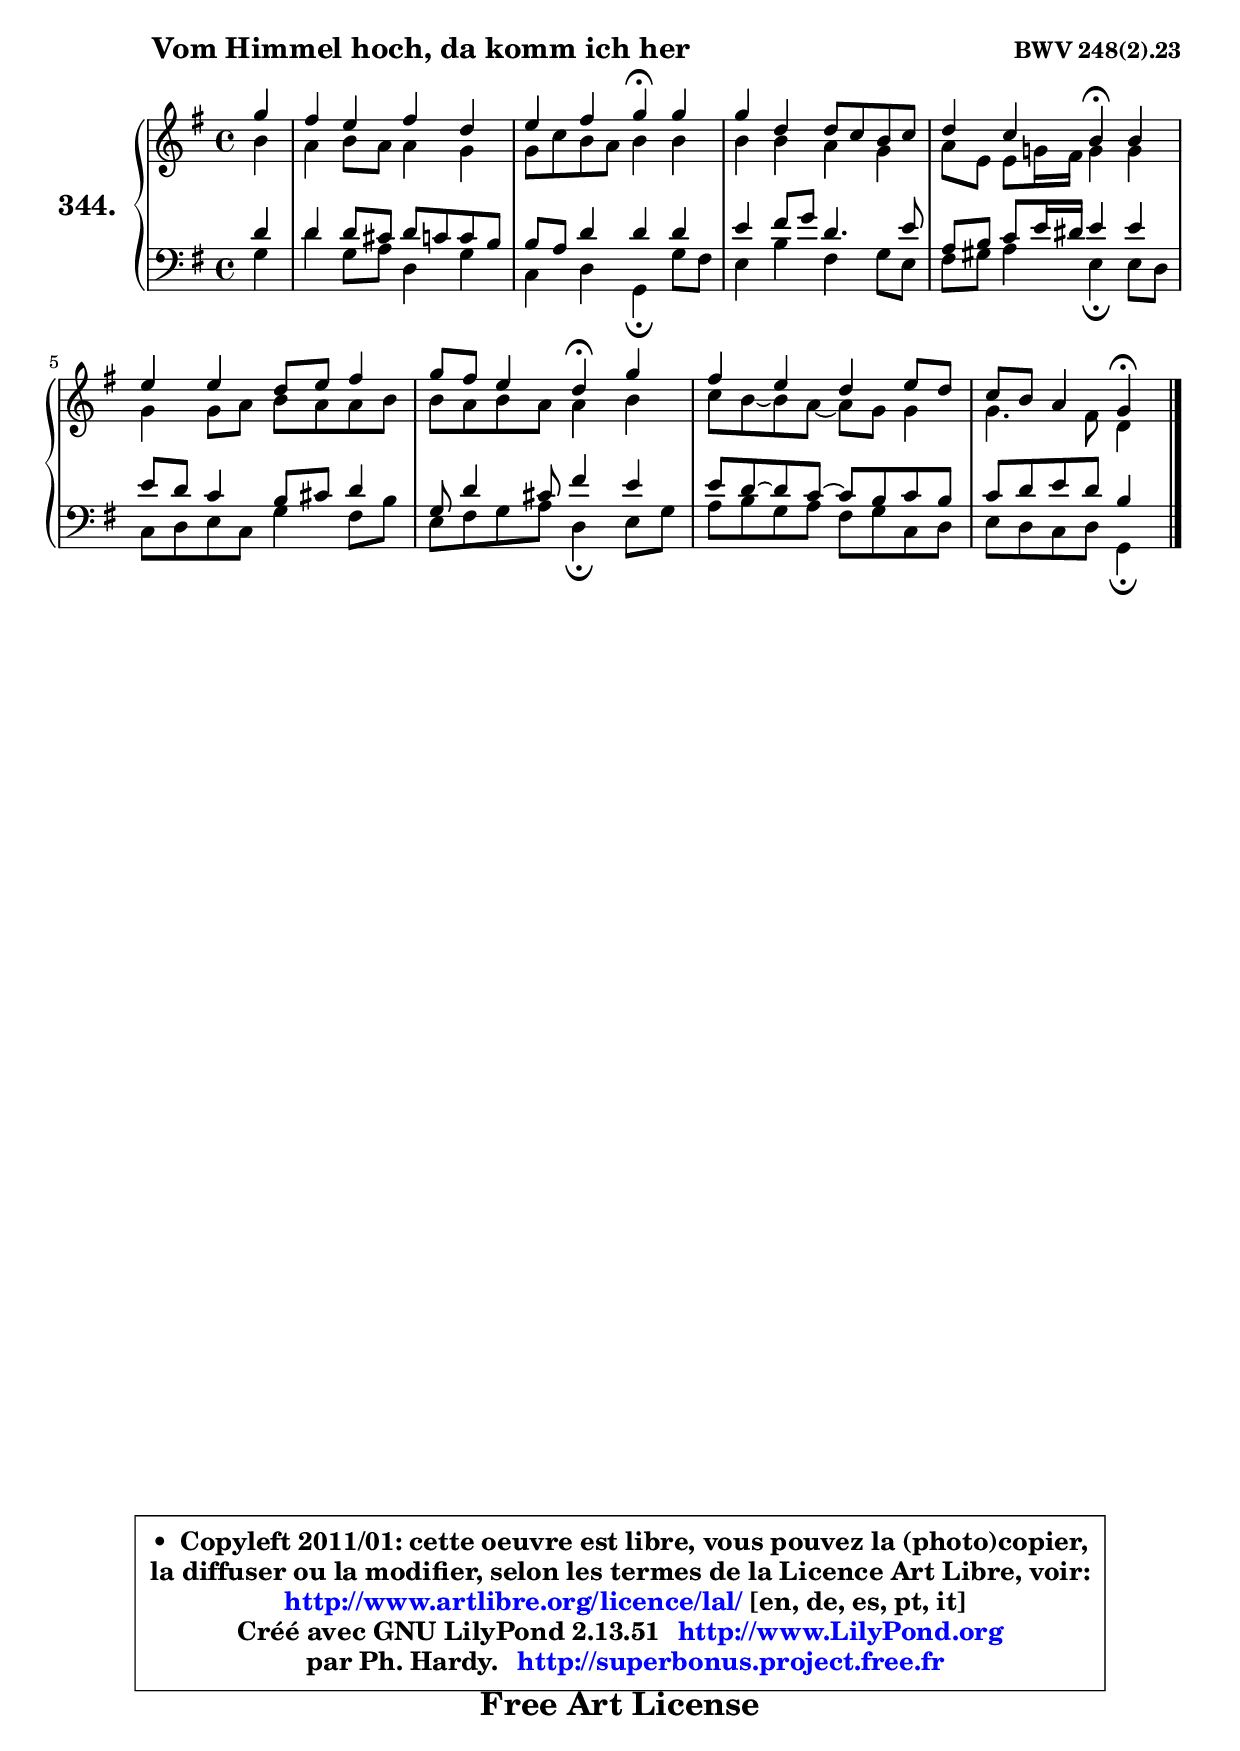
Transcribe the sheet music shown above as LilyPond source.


\version "2.13.51"

    \paper {
%	system-system-spacing #'padding = #0.1
%	score-system-spacing #'padding = #0.1
%	ragged-bottom = ##f
%	ragged-last-bottom = ##f
	}

    \header {
      opus = \markup { \bold "BWV 248(2).23" }
      piece = \markup { \hspace #9 \fontsize #2 \bold "Vom Himmel hoch, da komm ich her" }
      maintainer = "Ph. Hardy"
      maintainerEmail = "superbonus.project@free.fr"
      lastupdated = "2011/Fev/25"
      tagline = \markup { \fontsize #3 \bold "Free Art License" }
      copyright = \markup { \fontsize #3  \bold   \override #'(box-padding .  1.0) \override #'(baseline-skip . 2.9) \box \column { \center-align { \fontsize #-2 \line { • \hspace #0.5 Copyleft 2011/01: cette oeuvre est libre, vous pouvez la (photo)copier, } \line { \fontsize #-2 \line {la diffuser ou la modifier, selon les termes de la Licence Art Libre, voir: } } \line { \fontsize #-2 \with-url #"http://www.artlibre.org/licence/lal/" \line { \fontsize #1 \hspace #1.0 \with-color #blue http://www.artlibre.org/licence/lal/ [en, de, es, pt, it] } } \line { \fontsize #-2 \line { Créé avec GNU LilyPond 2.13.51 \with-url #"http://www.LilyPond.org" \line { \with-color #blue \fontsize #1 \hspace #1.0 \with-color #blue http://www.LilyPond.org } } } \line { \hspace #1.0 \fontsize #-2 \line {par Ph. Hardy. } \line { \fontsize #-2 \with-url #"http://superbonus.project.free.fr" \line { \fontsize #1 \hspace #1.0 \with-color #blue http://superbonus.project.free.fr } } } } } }

	  }

  guidemidi = {
        r4 |
        R1 |
        r2 \tempo 4 = 30 r4 \tempo 4 = 78 r4 |
        R1 |
        r2 \tempo 4 = 30 r4 \tempo 4 = 78 r4 |
        R1 |
        r2 \tempo 4 = 30 r4 \tempo 4 = 78 r4 |
        R1 |
        r2 \tempo 4 = 30 r4 
	}

  upper = {
	\time 4/4
	\key g \major
	\clef treble
	\partial 4
	\voiceOne
	<< { 
	% SOPRANO
	\set Voice.midiInstrument = "acoustic grand"
	\relative c''' {
        g4 |
        fis4 e fis d |
        e4 fis g\fermata g |
        g4 d d8 c b c |
        d4 c b\fermata b |
        e4 e d8 e fis4 |
        g8 fis e4 d\fermata g |
        fis4 e d e8 d |
        c8 b a4 g\fermata
        \bar "|."
	} % fin de relative
	}

	\context Voice="1" { \voiceTwo 
	% ALTO
	\set Voice.midiInstrument = "acoustic grand"
	\relative c'' {
        b4 |
        a4 b8 a a4 g |
        g8 c b a b4 b |
        b4 b a g |
        a8 e e g!16 fis g4 g |
        g4 g8 a b a a b |
        b8 a b a a4 b |
        c8 b8 ~ b a8 ~ a g g4 |
        g4. fis8 d4
        \bar "|."
	} % fin de relative
	\oneVoice
	} >>
	}

    lower = {
	\time 4/4
	\key g \major
	\clef bass
	\partial 4
	\voiceOne
	<< { 
	% TENOR
	\set Voice.midiInstrument = "acoustic grand"
	\relative c' {
        d4 |
        d4 d8 cis d c c b |
        b8 a d4 d d |
        e4 fis8 g d4. e8 |
        a,8 b c e16 dis e4 e |
        e8 d c4 b8 cis d4 |
        g,8 d'4 cis8 fis4 e |
        e8 d8 ~ d c8 ~ c b c b |
        c8 d e d b4
        \bar "|."
	} % fin de relative
	}
	\context Voice="1" { \voiceTwo 
	% BASS
	\set Voice.midiInstrument = "acoustic grand"
	\relative c' {
        g4 |
        d'4 g,8 a d,4 g |
        c,4 d g,\fermata g'8 fis |
        e4 b' fis g8 e |
        fis8 gis a4 e\fermata e8 d |
        c8 d e c g'4 fis8 b |
        e,8 fis g a d,4\fermata e8 g |
        a8 b g a fis g c, d |
        e8 d c d g,4\fermata
        \bar "|."
	} % fin de relative
	\oneVoice
	} >>
	}


    \score { 

	\new PianoStaff <<
	\set PianoStaff.instrumentName = \markup { \bold \huge "344." }
	\new Staff = "upper" \upper
	\new Staff = "lower" \lower
	>>

    \layout {
%	ragged-last = ##f
	   }

         } % fin de score

  \score {
    \unfoldRepeats { << \guidemidi \upper \lower >> }
    \midi {
    \context {
     \Staff
      \remove "Staff_performer"
               }

     \context {
      \Voice
       \consists "Staff_performer"
                }

     \context { 
      \Score
      tempoWholesPerMinute = #(ly:make-moment 78 4)
		}
	    }
	}

